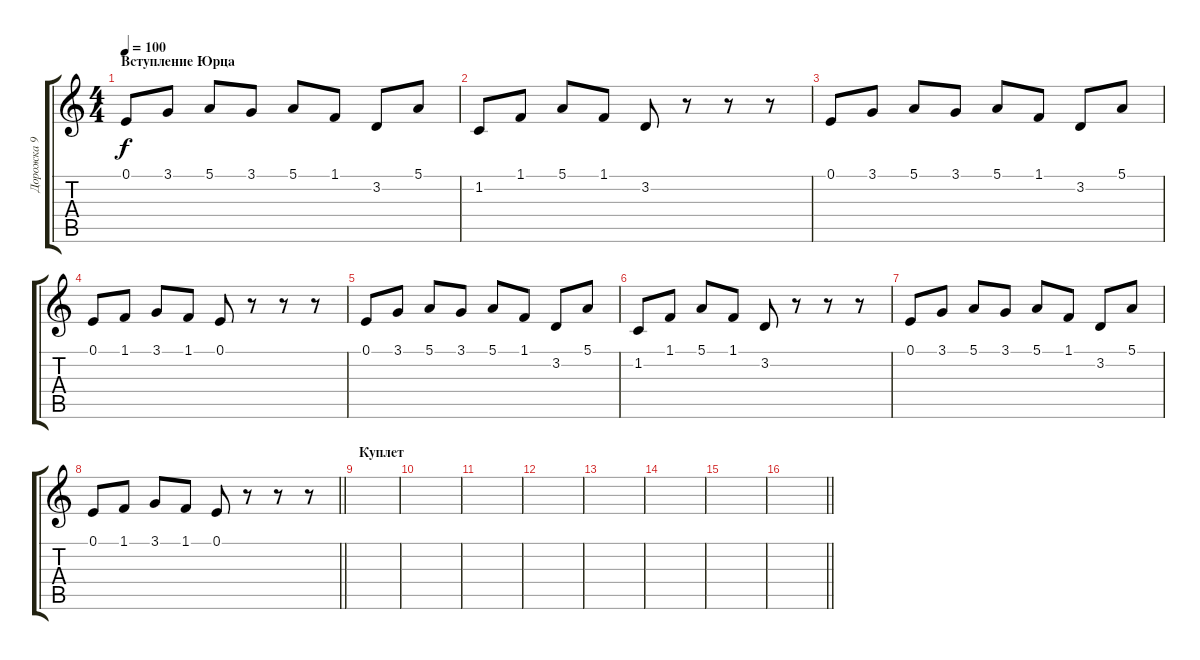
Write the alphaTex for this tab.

\track ("Дорожка 9" "Дорожка 9") {instrument fx8scifi}
\staff {score tabs}
\tuning (E4 B3 G3 D3 A2 E2) {hide}
\ts (4 4)
\section ("" "Вступление Юрца")
\tempo 100
\clef g2
\ks c
0.1.8{dy f} 3.1.8 5.1.8 3.1.8 5.1.8 1.1.8 3.2.8 5.1.8 |
1.2.8 1.1.8 5.1.8 1.1.8 3.2.8 r.8 r.8 r.8 |
0.1.8 3.1.8 5.1.8 3.1.8 5.1.8 1.1.8 3.2.8 5.1.8 |
0.1.8 1.1.8 3.1.8 1.1.8 0.1.8 r.8 r.8 r.8 |
0.1.8 3.1.8 5.1.8 3.1.8 5.1.8 1.1.8 3.2.8 5.1.8 |
1.2.8 1.1.8 5.1.8 1.1.8 3.2.8 r.8 r.8 r.8 |
0.1.8 3.1.8 5.1.8 3.1.8 5.1.8 1.1.8 3.2.8 5.1.8 |
\barLineRight lightlight
0.1.8 1.1.8 3.1.8 1.1.8 0.1.8 r.8 r.8 r.8 |
\section ("" "Куплет")
|
|
|
|
|
|
|
\barLineRight lightlight
